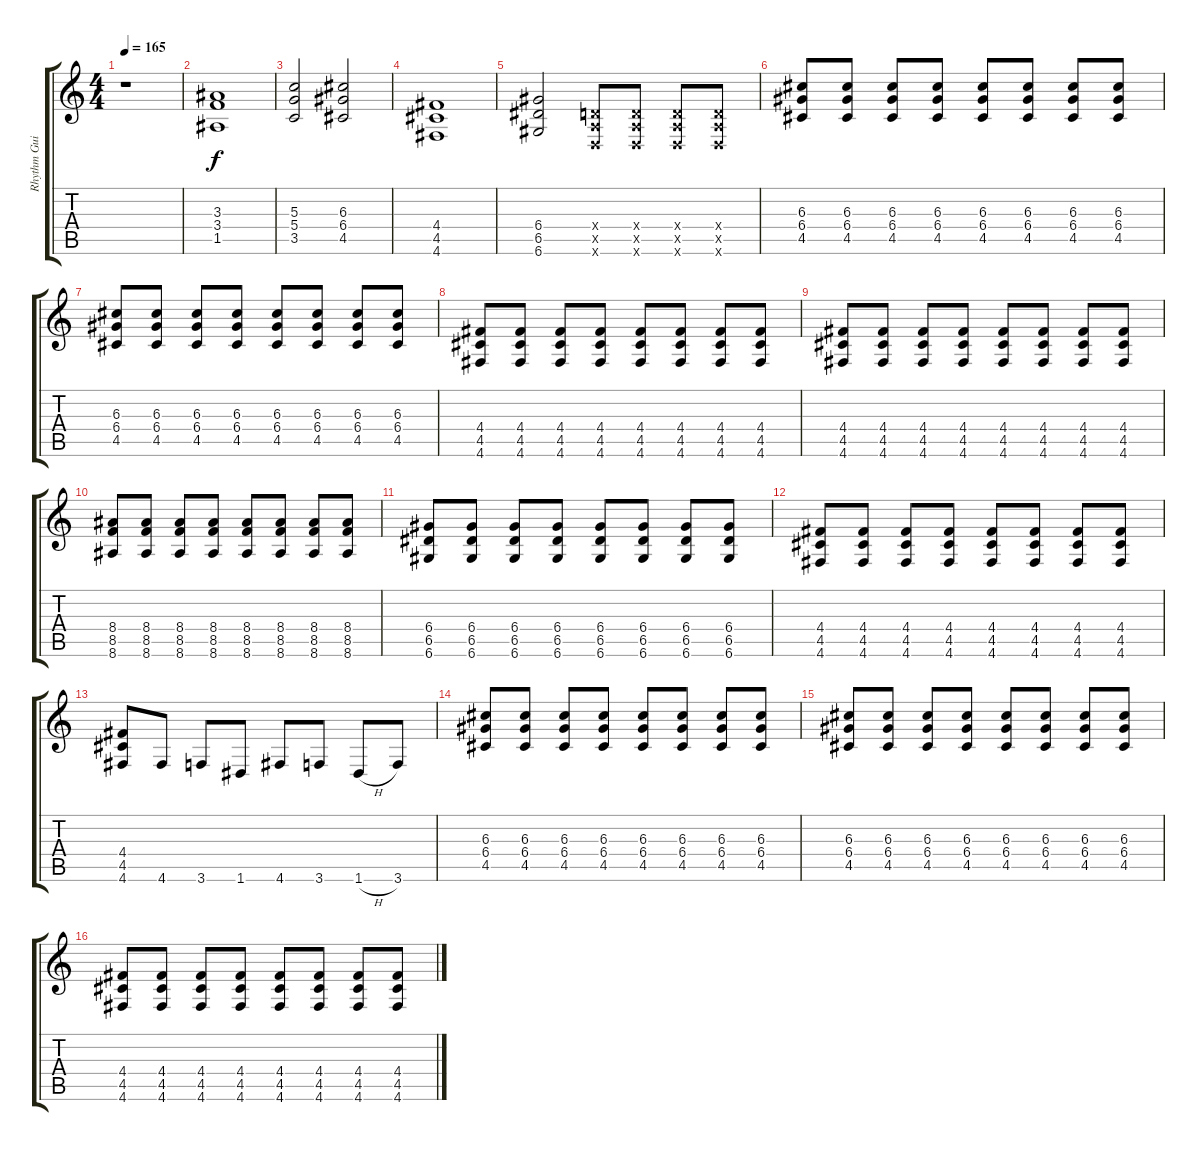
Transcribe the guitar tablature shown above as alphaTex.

\track ("Rhythm Guitar" "Rhythm Gui") {instrument distortionguitar}
\staff {score tabs}
\tuning (E4 B3 G3 D3 A2 D2) {hide}
\ts (4 4)
\tempo 165
\clef g2
\ks c
r.1{dy f} |
(3.3 3.4 1.5).1 |
(5.3 5.4 3.5).2 (6.3 6.4 4.5).2 |
(4.4 4.5 4.6).1 |
(6.4 6.5 6.6).2 (0.4{x} 0.5{x} 0.6{x}).8 (0.4{x} 0.5{x} 0.6{x}).8 (0.4{x} 0.5{x} 0.6{x}).8 (0.4{x} 0.5{x} 0.6{x}).8 |
(6.3 6.4 4.5).8 (6.3 6.4 4.5).8 (6.3 6.4 4.5).8 (6.3 6.4 4.5).8 (6.3 6.4 4.5).8 (6.3 6.4 4.5).8 (6.3 6.4 4.5).8 (6.3 6.4 4.5).8 |
(6.3 6.4 4.5).8 (6.3 6.4 4.5).8 (6.3 6.4 4.5).8 (6.3 6.4 4.5).8 (6.3 6.4 4.5).8 (6.3 6.4 4.5).8 (6.3 6.4 4.5).8 (6.3 6.4 4.5).8 |
(4.4 4.5 4.6).8 (4.4 4.5 4.6).8 (4.4 4.5 4.6).8 (4.4 4.5 4.6).8 (4.4 4.5 4.6).8 (4.4 4.5 4.6).8 (4.4 4.5 4.6).8 (4.4 4.5 4.6).8 |
(4.4 4.5 4.6).8 (4.4 4.5 4.6).8 (4.4 4.5 4.6).8 (4.4 4.5 4.6).8 (4.4 4.5 4.6).8 (4.4 4.5 4.6).8 (4.4 4.5 4.6).8 (4.4 4.5 4.6).8 |
(8.4 8.5 8.6).8 (8.4 8.5 8.6).8 (8.4 8.5 8.6).8 (8.4 8.5 8.6).8 (8.4 8.5 8.6).8 (8.4 8.5 8.6).8 (8.4 8.5 8.6).8 (8.4 8.5 8.6).8 |
(6.4 6.5 6.6).8 (6.4 6.5 6.6).8 (6.4 6.5 6.6).8 (6.4 6.5 6.6).8 (6.4 6.5 6.6).8 (6.4 6.5 6.6).8 (6.4 6.5 6.6).8 (6.4 6.5 6.6).8 |
(4.4 4.5 4.6).8 (4.4 4.5 4.6).8 (4.4 4.5 4.6).8 (4.4 4.5 4.6).8 (4.4 4.5 4.6).8 (4.4 4.5 4.6).8 (4.4 4.5 4.6).8 (4.4 4.5 4.6).8 |
(4.4 4.5 4.6).8 4.6.8 3.6.8 1.6.8 4.6.8 3.6.8 1.6{h}.8 3.6.8 |
(6.3 6.4 4.5).8 (6.3 6.4 4.5).8 (6.3 6.4 4.5).8 (6.3 6.4 4.5).8 (6.3 6.4 4.5).8 (6.3 6.4 4.5).8 (6.3 6.4 4.5).8 (6.3 6.4 4.5).8 |
(6.3 6.4 4.5).8 (6.3 6.4 4.5).8 (6.3 6.4 4.5).8 (6.3 6.4 4.5).8 (6.3 6.4 4.5).8 (6.3 6.4 4.5).8 (6.3 6.4 4.5).8 (6.3 6.4 4.5).8 |
(4.4 4.5 4.6).8 (4.4 4.5 4.6).8 (4.4 4.5 4.6).8 (4.4 4.5 4.6).8 (4.4 4.5 4.6).8 (4.4 4.5 4.6).8 (4.4 4.5 4.6).8 (4.4 4.5 4.6).8
